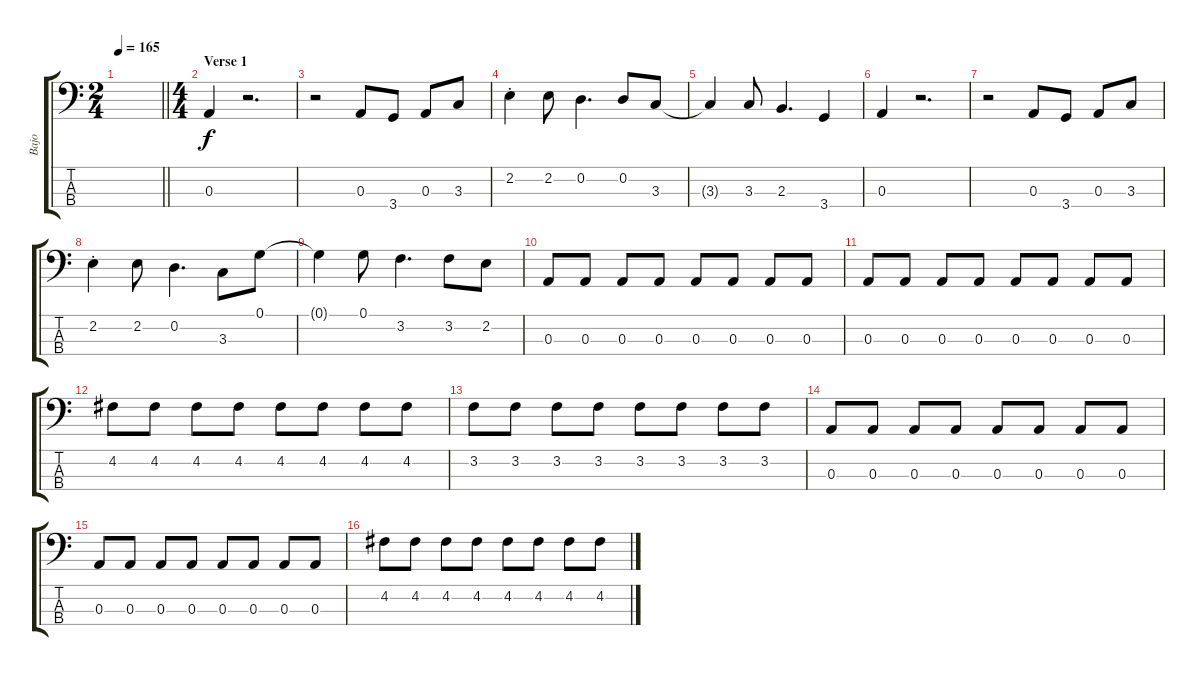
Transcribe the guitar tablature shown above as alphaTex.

\track ("Bajo" "Bajo") {instrument electricbassfinger}
\staff {score tabs}
\tuning (G2 D2 A1 E1) {hide}
\ts (2 4)
\tempo 165
\clef f4
\barLineRight lightlight
\ks c
|
\ts (4 4)
\section ("" "Verse 1")
0.3.4 r.2{d} |
r.2 0.3.8 3.4.8 0.3.8 3.3.8 |
2.2{st}.4 2.2.8 0.2.4{d} 0.2.8 3.3.8 |
3.3{t}.4 3.3.8 2.3.4{d} 3.4.4 |
0.3.4 r.2{d} |
r.2 0.3.8 3.4.8 0.3.8 3.3.8 |
2.2{st}.4 2.2.8 0.2.4{d} 3.3.8 0.1.8 |
0.1{t}.4 0.1.8 3.2.4{d} 3.2.8 2.2.8 |
0.3.8 0.3.8 0.3.8 0.3.8 0.3.8 0.3.8 0.3.8 0.3.8 |
0.3.8 0.3.8 0.3.8 0.3.8 0.3.8 0.3.8 0.3.8 0.3.8 |
4.2.8 4.2.8 4.2.8 4.2.8 4.2.8 4.2.8 4.2.8 4.2.8 |
3.2.8 3.2.8 3.2.8 3.2.8 3.2.8 3.2.8 3.2.8 3.2.8 |
0.3.8 0.3.8 0.3.8 0.3.8 0.3.8 0.3.8 0.3.8 0.3.8 |
0.3.8 0.3.8 0.3.8 0.3.8 0.3.8 0.3.8 0.3.8 0.3.8 |
4.2.8 4.2.8 4.2.8 4.2.8 4.2.8 4.2.8 4.2.8 4.2.8
